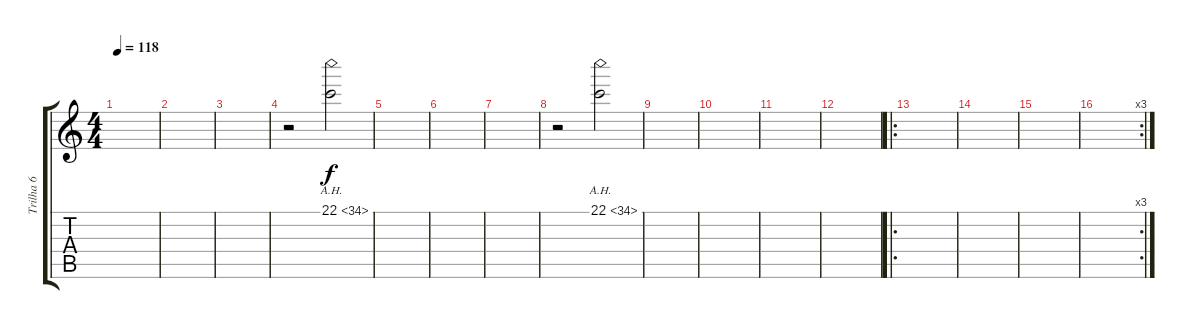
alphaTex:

\track ("Trilha 6" "Trilha 6") {instrument vibraphone}
\staff {score tabs}
\tuning (D4 A3 F3 C3 G2 D2) {hide}
\ts (4 4)
\tempo 118
\clef g2
\ks c
|
|
|
r.2 22.1{ah 12}.2 |
|
|
|
r.2 22.1{ah 12}.2 |
|
|
|
|
\ro
|
|
|
\rc 3
